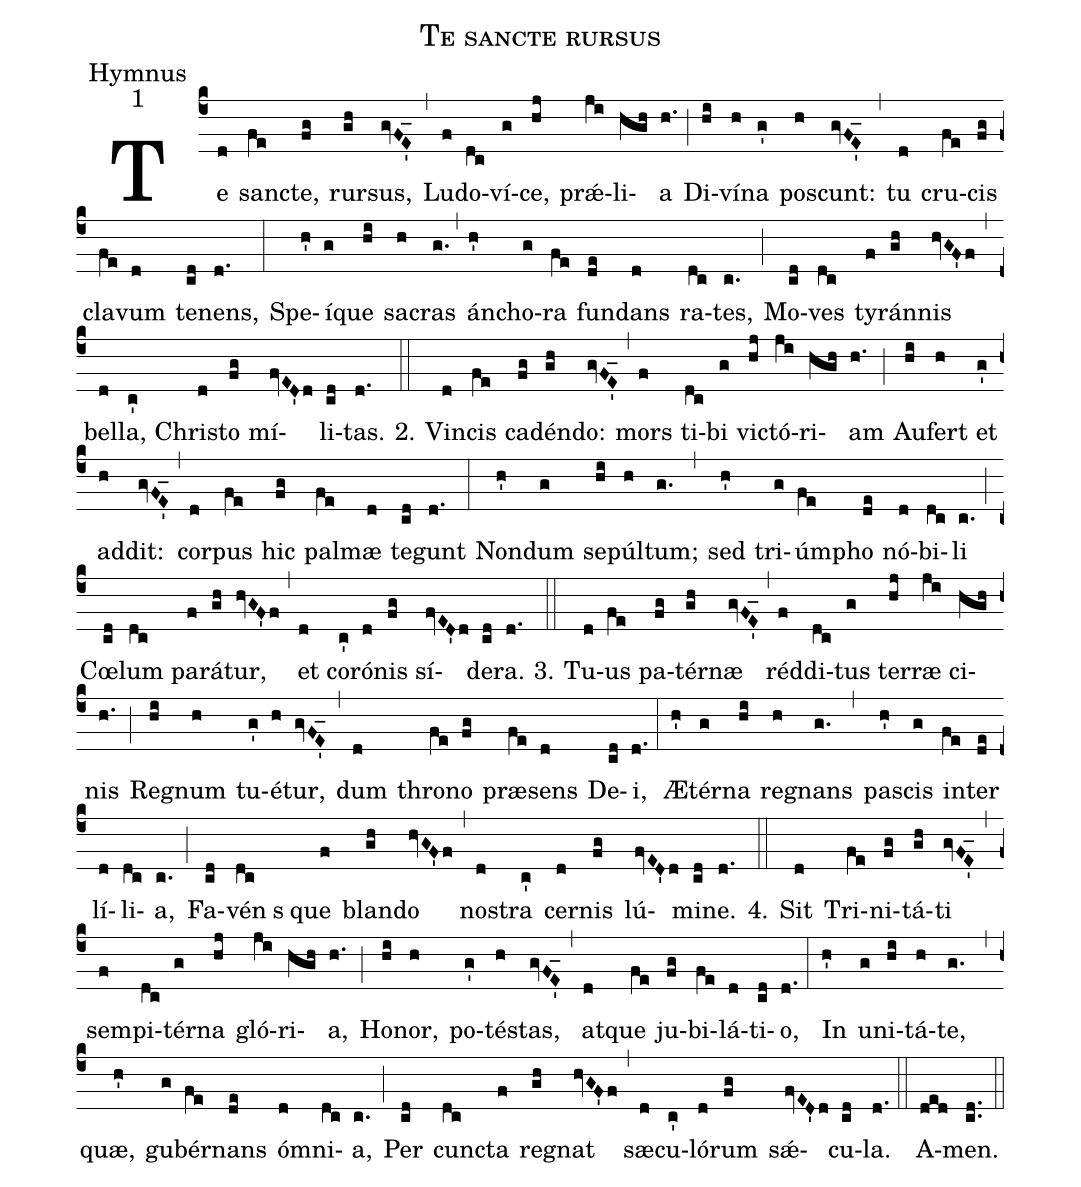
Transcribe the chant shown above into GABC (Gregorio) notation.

name:Te sancte rursus;
office-part:Hymnus;
mode:1;
%%
(c4) Te(d) san(fe)cte,(fg) rur(gh)sus,(gvFE_') (,) Lu(f)do(dc)ví(g)ce,(hj) prǽ(ji)li(hgh)a(h.) (;)
Di(hi)ví(h)na(g') po(h)scunt:(gvFE_') (,) tu(d) cru(fe)cis(fg) cla(fe)vum(d) te(cd)nens,(d.) (:)
Spe(h')í(g)que(hi) sa(h)cras(g.) (,) án(h')cho(g)ra(fe) fun(de)dans(d) ra(dc)tes,(c.) (;)
Mo(cd)ves(dc) ty(f)rán(gh)nis(hvGF'f) (,) bel(d)la,(c') Chri(d)sto(fg) mí(fvED'd)li(cd)tas.(d.)
2.(::) Vin(d)cis(fe) ca(fg)dén(gh)do:(gvFE_') (,) mors(f) ti(dc)bi(g) vi(hj)ctó(ji)ri(hgh)am(h.) (;)
Au(hi)fert(h) et(g') ad(h)dit:(gvFE_') (,) cor(d)pus(fe) hic(fg) pal(fe)mæ(d) te(cd)gunt(d.) (:)
Non(h')dum(g) se(hi)púl(h)tum;(g.) (,) sed(h') tri(g)úm(fe)pho(de) nó(d)bi(dc)li(c.) (;)
Cœ(cd)lum(dc) pa(f)rá(gh)tur,(hvGF'f) (,) et(d) co(c')ró(d)nis(fg) sí(fvED'd)de(cd)ra.(d.)

3.(::) Tu(d)us(fe) pa(fg)tér(gh)næ(gvFE_') (,) réd(f)di(dc)tus(g) ter(hj)ræ(ji) ci(hgh)nis(h.) (;)
Re(hi)gnum(h) tu(g')é(h)tur,(gvFE_') (,) dum(d) thro(fe)no(fg) præ(fe)sens(d) De(cd)i,(d.) (:)
Æ(h')tér(g)na(hi) re(h)gnans(g.) (,) pa(h')scis(g) in(fe)ter(de) lí(d)li(dc)a,(c.) (;)
Fa(cd)vén(dc) s()que(f) blan(gh)do(hvGF'f) (,) no(d)stra(c') cer(d)nis(fg) lú(fvED'd)mi(cd)ne.(d.)

4.(::) Sit(d) Tri(fe)ni(fg)tá(gh)ti(gvFE_') (,) sem(f)pi(dc)tér(g)na(hj) gló(ji)ri(hgh)a,(h.) (;)
Ho(hi)nor,(h) po(g')té(h)stas,(gvFE_') (,) at(d)que(fe) ju(fg)bi(fe)lá(d)ti(cd)o,(d.) (:)
In(h') u(g)ni(hi)tá(h)te,(g.) (,) quæ,(h') gu(g)bér(fe)nans(de) óm(d)ni(dc)a,(c.) (;)
Per(cd) cun(dc)cta(f) re(gh)gnat(hvGF'f) (,) sæ(d)cu(c')ló(d)rum(fg) sǽ(fvED'd)cu(cd)la.(d.) (::)
A(ded)men.(cd..) (::)
